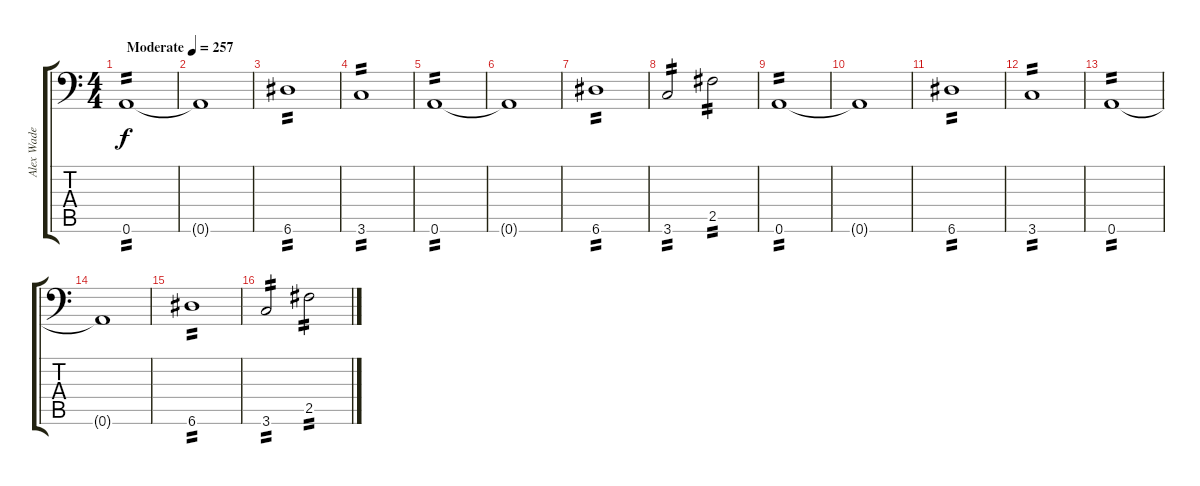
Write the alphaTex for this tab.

\track ("Alex Wade" "Alex Wade") {instrument overdrivenguitar}
\staff {score tabs}
\tuning (B3 Gb3 D3 A2 E2 A1) {hide}
\ts (4 4)
\tempo (257 "Moderate")
\clef f4
\ks c
0.6.1{tp 2 dy f instrument overdrivenguitar} |
0.6{t}.1 |
6.6.1{tp 2} |
3.6.1{tp 2} |
0.6.1{tp 2} |
0.6{t}.1 |
6.6.1{tp 2} |
3.6.2{tp 2} 2.5.2{tp 2} |
0.6.1{tp 2} |
0.6{t}.1 |
6.6.1{tp 2} |
3.6.1{tp 2} |
0.6.1{tp 2} |
0.6{t}.1 |
6.6.1{tp 2} |
3.6.2{tp 2} 2.5.2{tp 2}
